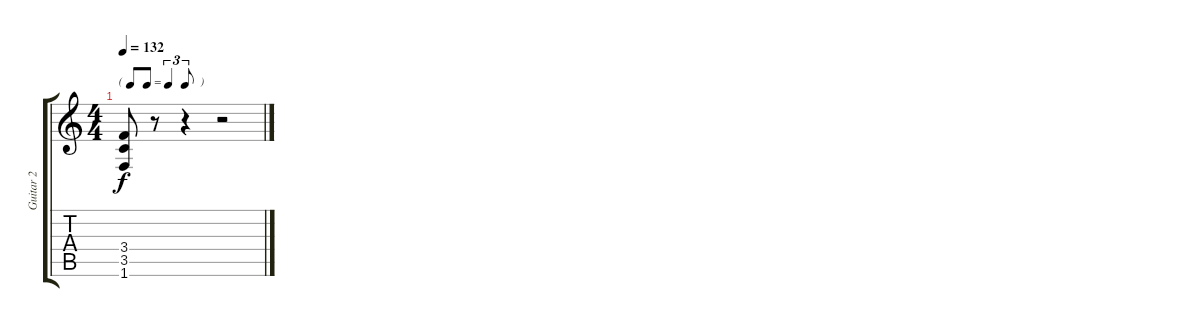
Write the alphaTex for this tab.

\track ("Guitar 2" "Guitar 2") {instrument distortionguitar}
\staff {score tabs}
\tuning (E4 B3 G3 D3 A2 E2) {hide}
\ts (4 4)
\tf triplet8th
\tempo 132
\clef g2
\ks c
(3.4 3.5 1.6).8{dy f} r.8 r.4 r.2
